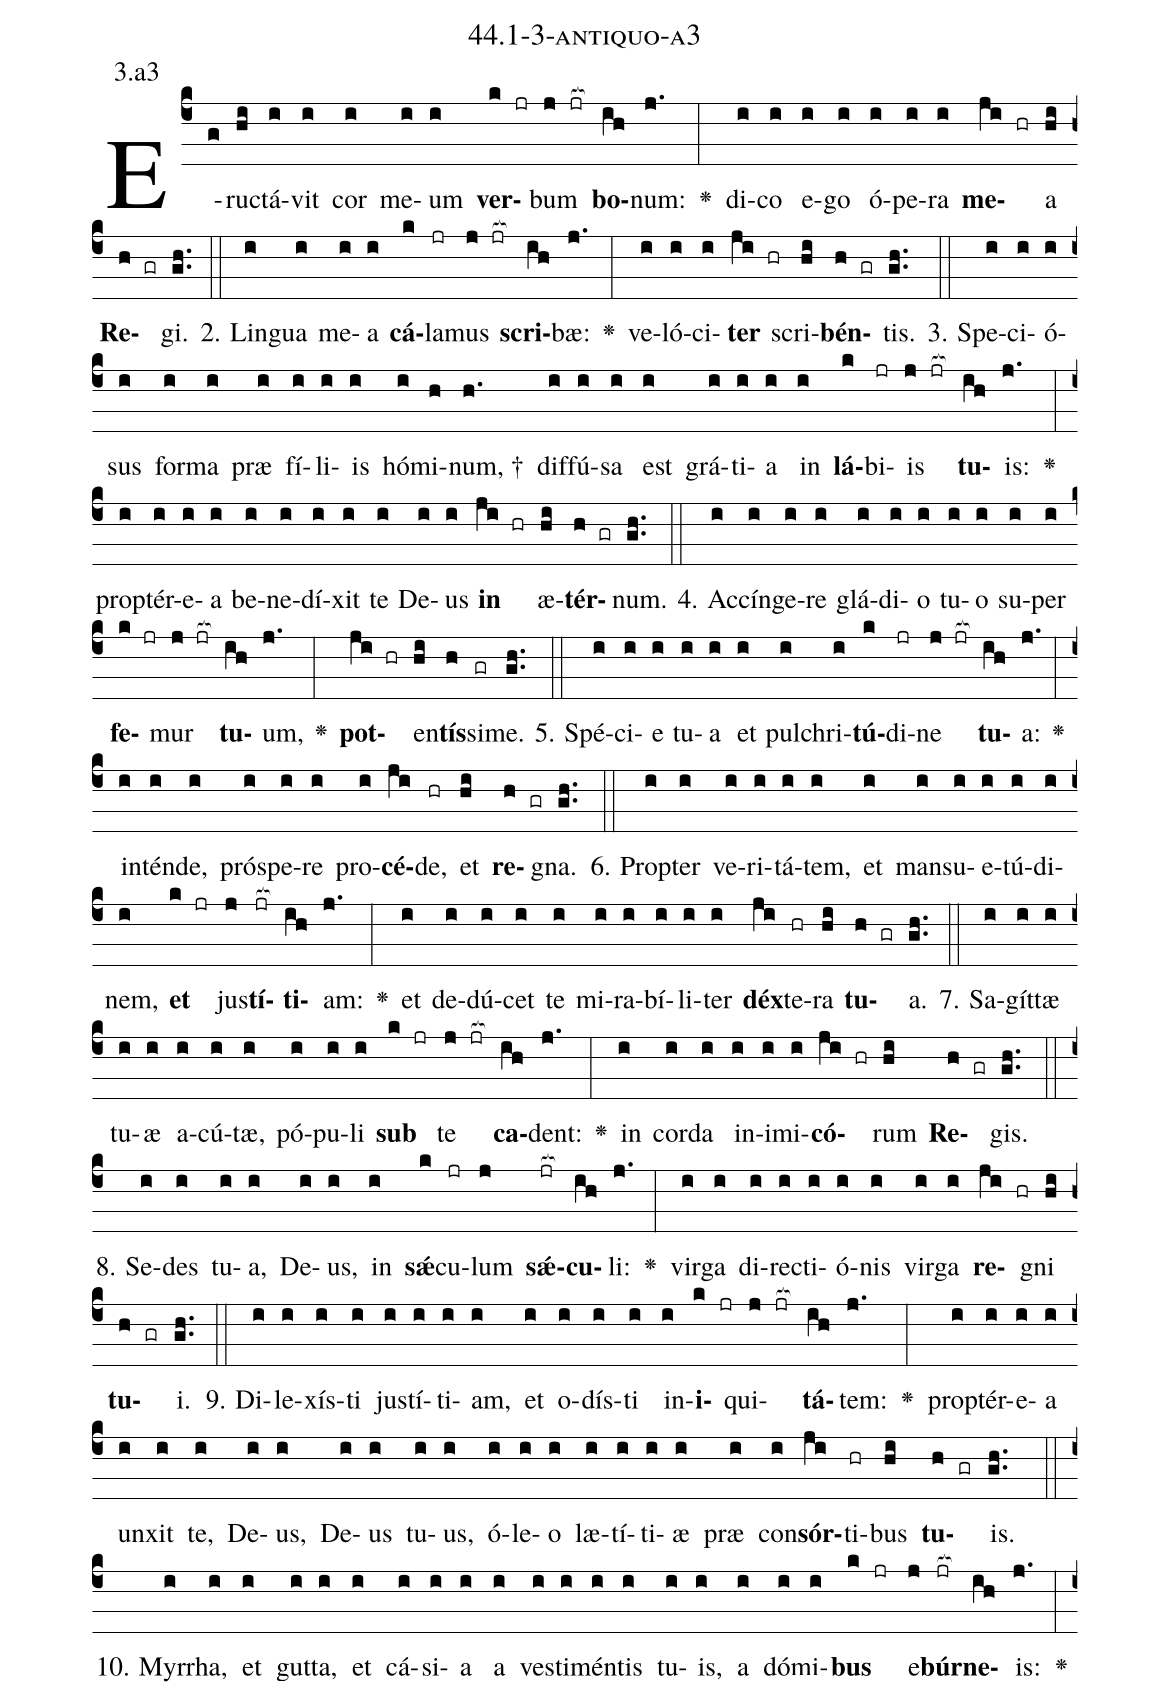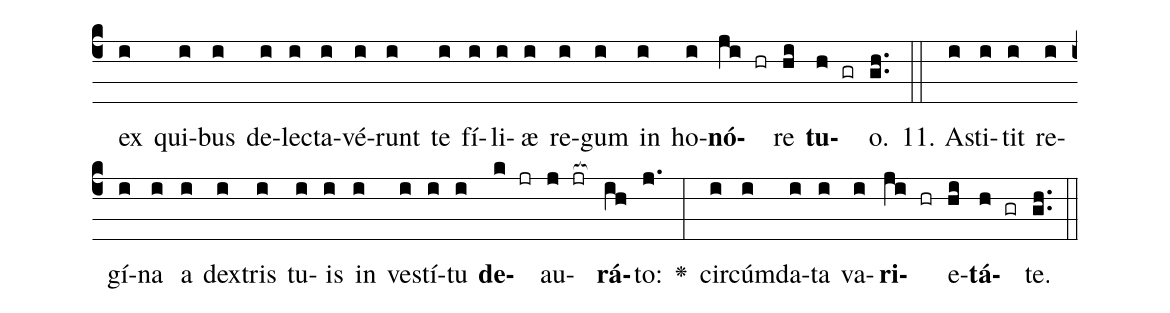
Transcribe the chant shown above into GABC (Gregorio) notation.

name: 44.1-3-antiquo-a3;
annotation: 3.a3;
%%
(c4)E(g)ruc(hi)tá(i)vit(i) cor(i) me(i)um(i) <b>ver</b>(k jr)bum(j jr[ocb:1{]) <b>bo</b>(ih[ocb:0}])num:(j.) <v>\greheightstar</v>(:) di(i)co(i) e(i)go(i) ó(i)pe(i)ra(i) <b>me</b>(ji hr)a(hi) <b>Re</b>(h gr)gi.(gh..) (::)
2. Lin(i)gua(i) me(i)a(i) <b>cá</b>(k)la(jr)mus(j jr[ocb:1{]) <b>scri</b>(ih[ocb:0}])bæ:(j.) <v>\greheightstar</v>(:) ve(i)ló(i)ci(i)<b>ter</b>(ji hr) scri(hi)<b>bén</b>(h gr)tis.(gh..) (::)
3. Spe(i)ci(i)ó(i)sus(i) for(i)ma(i) præ(i) fí(i)li(i)is(i) hó(i)mi(h)num, †(h.) dif(i)fú(i)sa(i) est(i) grá(i)ti(i)a(i) in(i) <b>lá</b>(k)bi(jr)is(j jr[ocb:1{]) <b>tu</b>(ih[ocb:0}])is:(j.) <v>\greheightstar</v>(:) prop(i)tér(i)e(i)a(i) be(i)ne(i)dí(i)xit(i) te(i) De(i)us(i) <b>in</b>(ji hr) æ(hi)<b>tér</b>(h gr)num.(gh..) (::)
4. Ac(i)cín(i)ge(i)re(i) glá(i)di(i)o(i) tu(i)o(i) su(i)per(i) <b>fe</b>(k jr)mur(j jr[ocb:1{]) <b>tu</b>(ih[ocb:0}])um,(j.) <v>\greheightstar</v>(:) <b>pot</b>(ji hr)en(hi)<b>tís</b>(h)si(gr)me.(gh..) (::)
5. Spé(i)ci(i)e(i) tu(i)a(i) et(i) pul(i)chri(i)<b>tú</b>(k)di(jr)ne(j jr[ocb:1{]) <b>tu</b>(ih[ocb:0}])a:(j.) <v>\greheightstar</v>(:) in(i)tén(i)de,(i) pró(i)spe(i)re(i) pro(i)<b>cé</b>(ji)de,(hr) et(hi) <b>re</b>(h gr)gna.(gh..) (::)
6. Prop(i)ter(i) ve(i)ri(i)tá(i)tem,(i) et(i) man(i)su(i)e(i)tú(i)di(i)nem,(i) <b>et</b>(k jr) jus(j)<b>tí</b>(jr[ocb:1{])<b>ti</b>(ih[ocb:0}])am:(j.) <v>\greheightstar</v>(:) et(i) de(i)dú(i)cet(i) te(i) mi(i)ra(i)bí(i)li(i)ter(i) <b>déx</b>(ji)te(hr)ra(hi) <b>tu</b>(h gr)a.(gh..) (::)
7. Sa(i)gít(i)tæ(i) tu(i)æ(i) a(i)cú(i)tæ,(i) pó(i)pu(i)li(i) <b>sub</b>(k jr) te(j jr[ocb:1{]) <b>ca</b>(ih[ocb:0}])dent:(j.) <v>\greheightstar</v>(:) in(i) cor(i)da(i) in(i)i(i)mi(i)<b>có</b>(ji hr)rum(hi) <b>Re</b>(h gr)gis.(gh..) (::)
8. Se(i)des(i) tu(i)a,(i) De(i)us,(i) in(i) <b>sǽ</b>(k)cu(jr)lum(j) <b>sǽ</b>(jr[ocb:1{])<b>cu</b>(ih[ocb:0}])li:(j.) <v>\greheightstar</v>(:) vir(i)ga(i) di(i)rec(i)ti(i)ó(i)nis(i) vir(i)ga(i) <b>re</b>(ji hr)gni(hi) <b>tu</b>(h gr)i.(gh..) (::)
9. Di(i)le(i)xís(i)ti(i) jus(i)tí(i)ti(i)am,(i) et(i) o(i)dís(i)ti(i) in(i)<b>i</b>(k jr)qui(j jr[ocb:1{])<b>tá</b>(ih[ocb:0}])tem:(j.) <v>\greheightstar</v>(:) prop(i)tér(i)e(i)a(i) un(i)xit(i) te,(i) De(i)us,(i) De(i)us(i) tu(i)us,(i) ó(i)le(i)o(i) læ(i)tí(i)ti(i)æ(i) præ(i) con(i)<b>sór</b>(ji)ti(hr)bus(hi) <b>tu</b>(h gr)is.(gh..) (::)
10. Myr(i)rha,(i) et(i) gut(i)ta,(i) et(i) cá(i)si(i)a(i) a(i) ves(i)ti(i)mén(i)tis(i) tu(i)is,(i) a(i) dó(i)mi(i)<b>bus</b>(k jr) e(j)<b>búr</b>(jr[ocb:1{])<b>ne</b>(ih[ocb:0}])is:(j.) <v>\greheightstar</v>(:) ex(i) qui(i)bus(i) de(i)lec(i)ta(i)vé(i)runt(i) te(i) fí(i)li(i)æ(i) re(i)gum(i) in(i) ho(i)<b>nó</b>(ji hr)re(hi) <b>tu</b>(h gr)o.(gh..) (::)
11. A(i)sti(i)tit(i) re(i)gí(i)na(i) a(i) dex(i)tris(i) tu(i)is(i) in(i) ves(i)tí(i)tu(i) <b>de</b>(k jr)au(j jr[ocb:1{])<b>rá</b>(ih[ocb:0}])to:(j.) <v>\greheightstar</v>(:) cir(i)cúm(i)da(i)ta(i) va(i)<b>ri</b>(ji hr)e(hi)<b>tá</b>(h gr)te.(gh..) (::)
